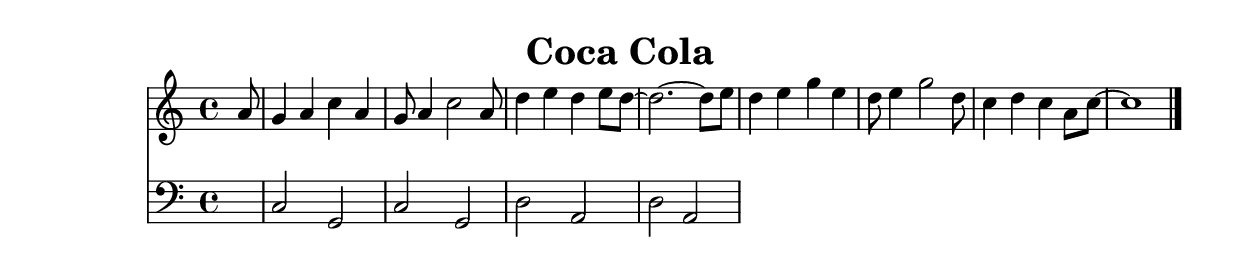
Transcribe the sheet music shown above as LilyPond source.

\version "2.18.2"

\header {
  title = "Coca Cola"
  %composer = "Charles Trenet"
  %year = 1942
  %meter = "152 BPM"
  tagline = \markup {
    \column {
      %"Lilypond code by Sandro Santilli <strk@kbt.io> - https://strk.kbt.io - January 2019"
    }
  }
}



melody = \relative c'' {
    \time 4/4
    \partial 8 a8 | g4 a c a | g8 a4 c2 a8 | d4 e d4 e8 d8~ | %\break
    d2. ~ d8 e | d4 e g e | d8 e4 g2 d8 | c4 d c4 a8 c8~ | c1 |
    \bar "|."
}  

bassline = \relative c {
    \time 4/4
    \partial 8 s8 | c2 g | c g | d' a | d a |
}  

sheet = {
  <<
    \new Staff {
      \melody
    }
    \new Staff {
      \set Staff.midiInstrument = #"acoustic bass"
      \clef bass
      %\set Staff.instrumentName = #"Bass"
      \bassline
    }
  >>
}

\score {
  \sheet
}

\score {
  \sheet
  \midi {
    \context {
      \Score tempoWholesPerMinute = #(ly:make-moment 120 4)
    }
  }
}
